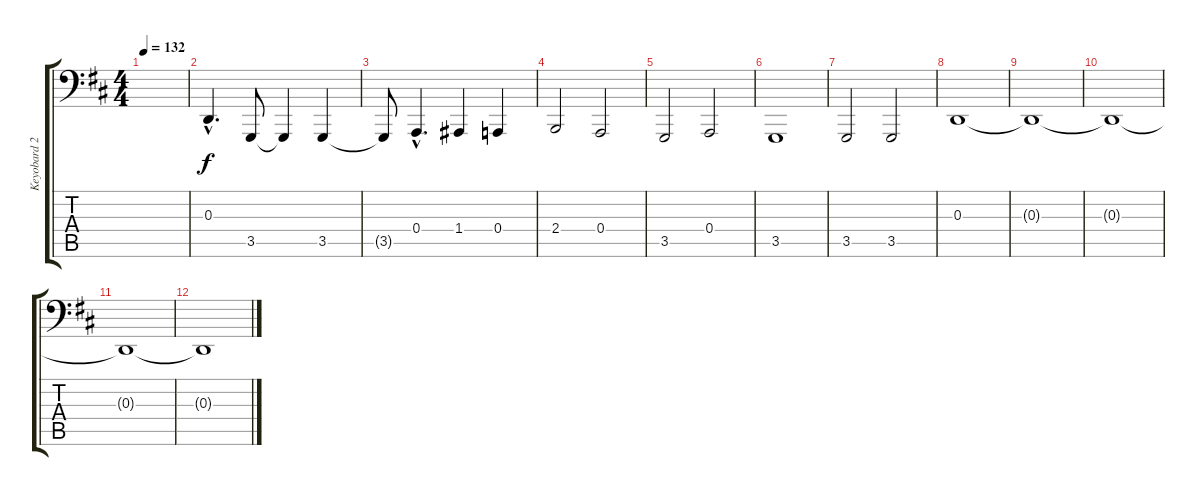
\track ("Keyobard 2" "Keyobard 2") {instrument synthstrings1}
\staff {score tabs}
\tuning (C3 G2 D2 A1 E1 B0) {hide}
\ts (4 4)
\tempo 132
\clef f4
\ks d
|
0.3{hac}.4{d} 3.5.8 3.5{t}.4 3.5.4 |
3.5{t}.8 0.4{hac}.4{d} 1.4.4 0.4.4 |
2.4.2 0.4.2 |
3.5.2 0.4.2 |
3.5.1 |
3.5.2 3.5.2 |
0.3.1 |
0.3{t}.1 |
0.3{t}.1 |
0.3{t}.1 |
0.3{t}.1
